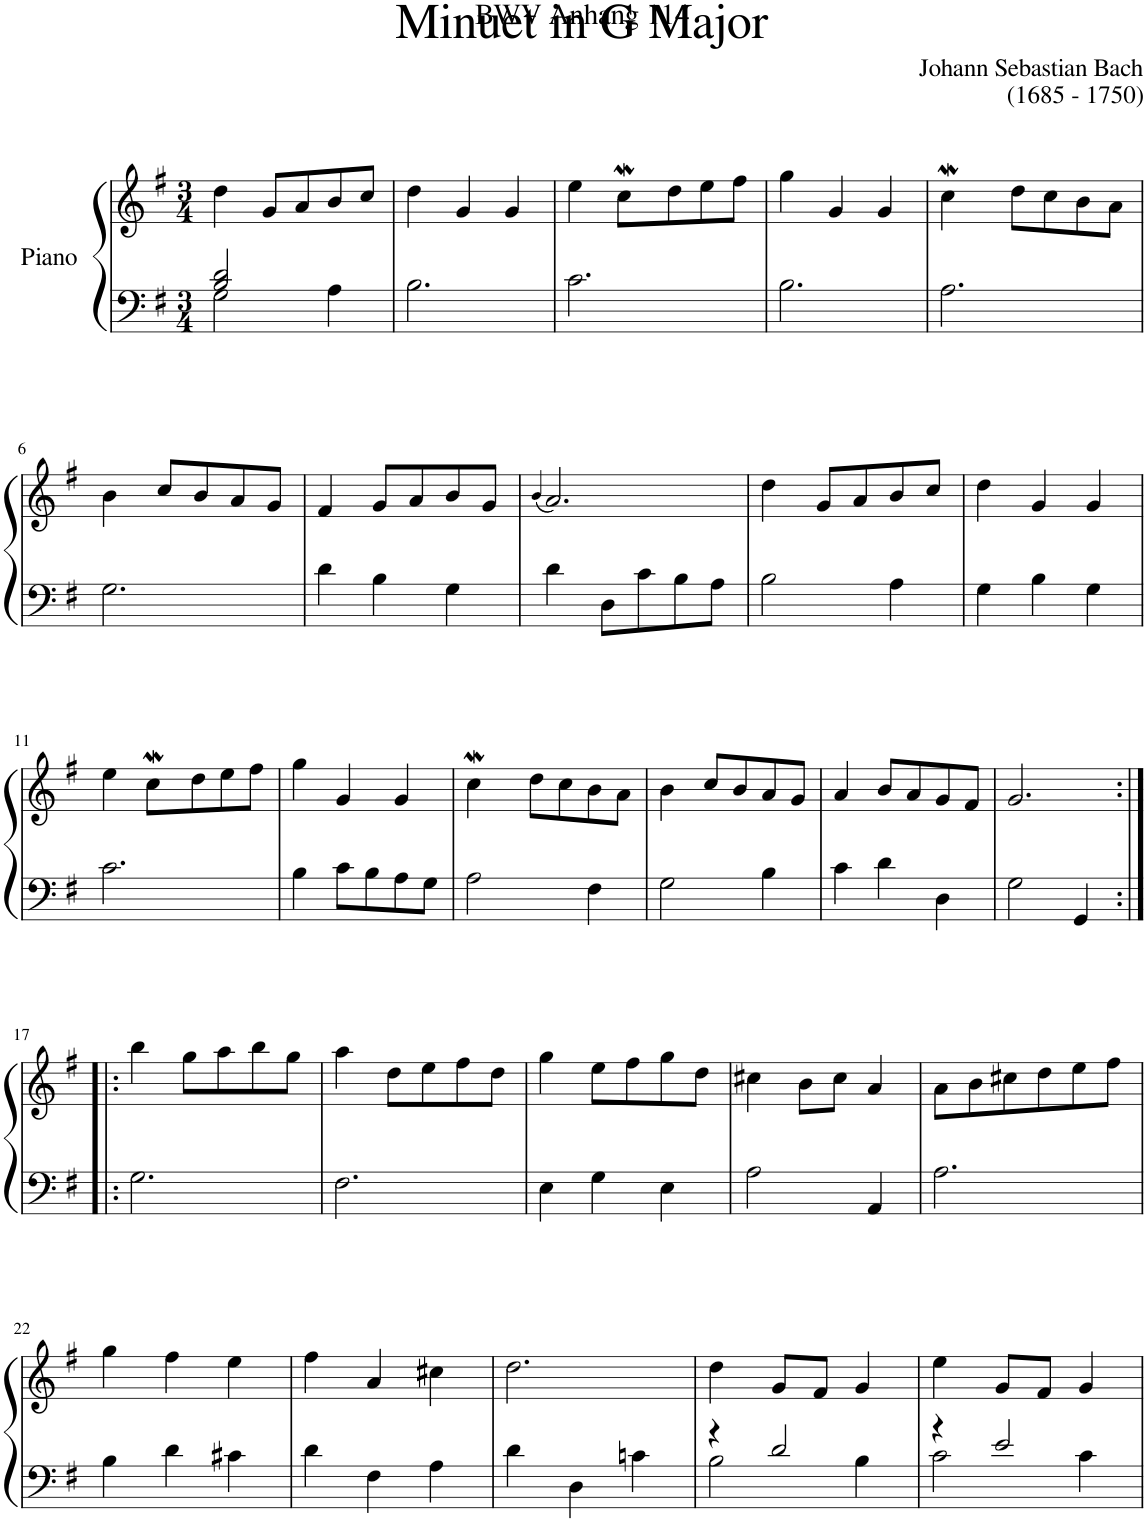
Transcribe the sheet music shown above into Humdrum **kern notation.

**kern	**kern
*part1	*part1
*staff2	*staff1
*I"Piano	*
*I'Pno	*
*clefF4	*clefG2
*k[f#]	*k[f#]
*M3/4	*M3/4
=1	=1
*^	*
2B/ 2d/	2G\	4dd\
.	.	8g/L
.	.	8a/
4A\	4ryy	8b/
.	.	8cc/J
*v	*v	*
=2	=2
2.B\	4dd\
.	4g'/
.	4g'/
=3	=3
*	*^
2.c\	4ee\	4ryy
.	8ccw\L	32cc!
.	.	32b!
.	.	16cc!
.	8dd\	4.ryy
.	8ee\	.
.	8ff#\J	.
*	*v	*v
=4	=4
2.B\	4gg\
.	4g'/
.	4g'/
=5	=5
*	*^
2.A\	4ccw\	32cc!
.	.	32b!
.	.	8.cc!
.	8dd\L	2ryy
.	8cc\	.
.	8b\	.
.	8a\J	.
*	*v	*v
!!LO:LB:g=z
=6	=6
2.G\	4b\
.	8cc/L
.	8b/
.	8a/
.	8g/J
=7	=7
4d\	4f#/
4B\	8g/L
.	8a/
4G\	8b/
.	8g/J
=8	=8
.	(4qb/
4d\	2.a/)
8D\L	.
8c\	.
8B\	.
8A\J	.
=9	=9
2B\	4dd\
.	8g/L
.	8a/
4A\	8b/
.	8cc/J
=10	=10
4G\	4dd\
4B'\	4g'/
4G'\	4g'/
!!LO:LB:g=z
=11	=11
*	*^
2.c\	4ee\	4ryy
.	8ccw\L	32cc!
.	.	32b!
.	.	16cc!
.	8dd\	4.ryy
.	8ee\	.
.	8ff#\J	.
*	*v	*v
=12	=12
4B\	4gg\
8c\L	4g'/
8B\	.
8A\	4g'/
8G\J	.
=13	=13
*	*^
2A\	4ccw\	32cc!
.	.	32b!
.	.	8.cc!
.	8dd\L	2ryy
.	8cc\	.
4F#\	8b\	.
.	8a\J	.
*	*v	*v
=14	=14
2G\	4b\
.	8cc/L
.	8b/
4B\	8a/
.	8g/J
=15	=15
4c\	4a/
4d\	8b/L
.	8a/
4D\	8g/
.	8f#/J
=16	=16
2G\	2.g/
4GG/	.
!!LO:LB:g=z
=17:|!|:	=17:|!|:
2.G\	4bb\
.	8gg\L
.	8aa\
.	8bb\
.	8gg\J
=18	=18
2.F#\	4aa\
.	8dd\L
.	8ee\
.	8ff#\
.	8dd\J
=19	=19
4E\	4gg\
4G\	8ee\L
.	8ff#\
4E\	8gg\
.	8dd\J
=20	=20
2A\	4cc#X\
.	8b\L
.	8cc#\J
4AA/	4a/
=21	=21
2.A\	8a\L
.	8b\
.	8cc#X\
.	8dd\
.	8ee\
.	8ff#\J
!!LO:LB:g=z
=22	=22
4B\	4gg\
4d\	4ff#\
4c#X\	4ee\
=23	=23
4d\	4ff#\
4F#\	4a/
4A\	4cc#X\
=24	=24
4d\	2.dd\
4D\	.
4cn\	.
=25	=25
*^	*
4r	2B\	4dd\
2d/	.	8g/L
.	.	8f#/J
.	4B\	4g/
=26	=26	=26
4r	2c\	4ee\
2e/	.	8g/L
.	.	8f#/J
.	4c\	4g/
*v	*v	*
=	=
*-	*-
